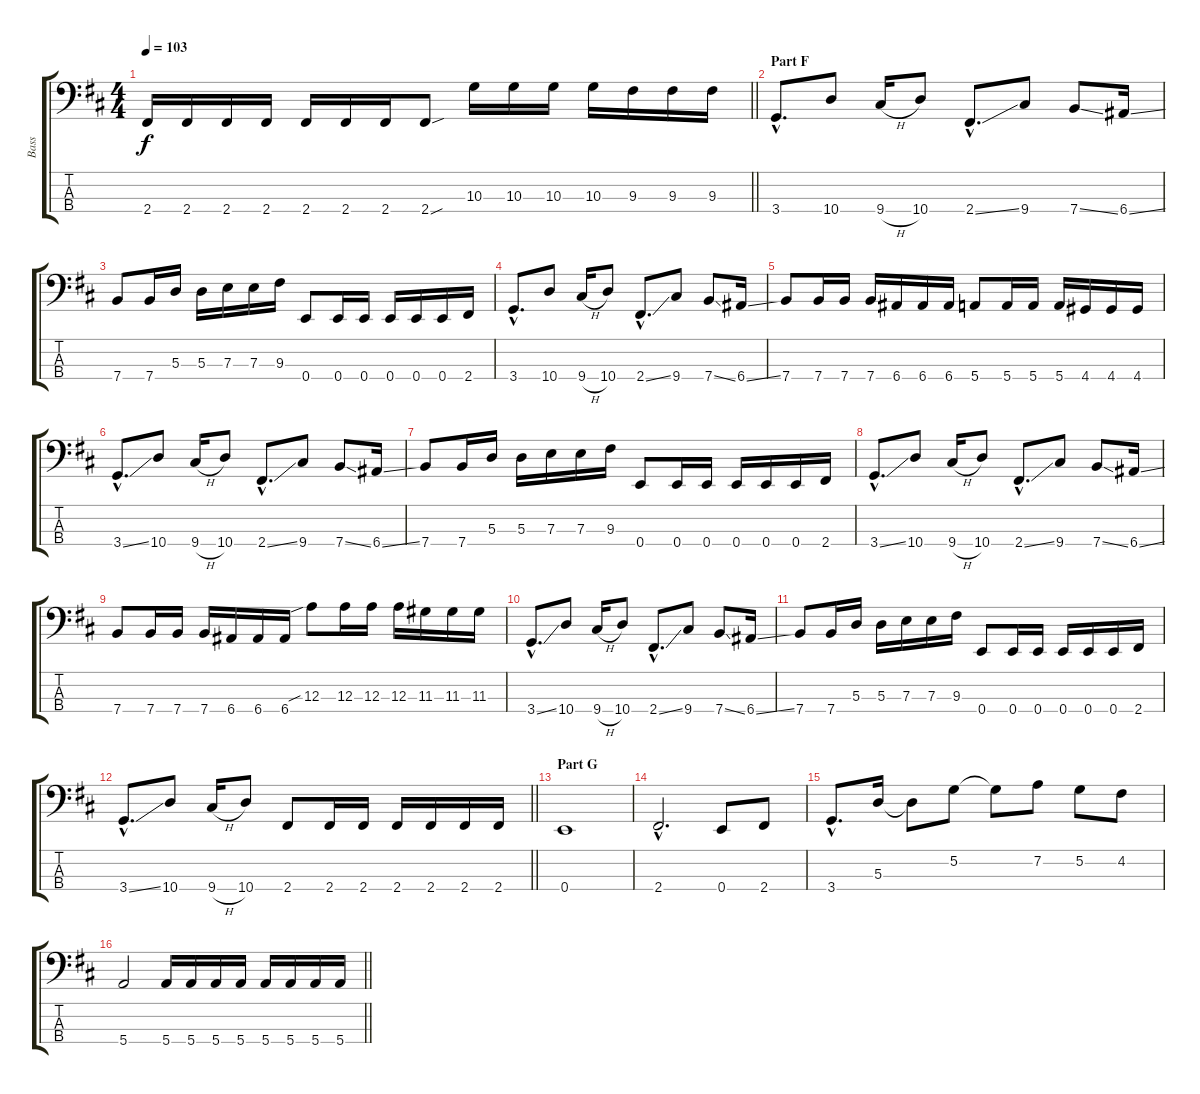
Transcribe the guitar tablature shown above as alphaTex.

\track ("Bass" "Bass") {instrument electricbasspick}
\staff {score tabs}
\tuning (G2 D2 A1 E1) {hide}
\ts (4 4)
\tempo 103
\clef f4
\barLineRight lightlight
\ks d
2.4.16{dy f} 2.4.16 2.4.16 2.4.16 2.4.16 2.4.16 2.4.16 2.4{sou}.8 10.3.16 10.3.16 10.3.16 10.3.16 9.3.16 9.3.16 9.3.16 |
\section ("" "Part F")
3.4{hac}.8{d} 10.4.8 9.4{h}.16 10.4.8 2.4{ss hac}.8{d} 9.4.8 7.4{ss}.8 6.4{ss}.16 |
7.4.8 7.4.16 5.3.16 5.3.16 7.3.16 7.3.16 9.3.16 0.4.8 0.4.16 0.4.16 0.4.16 0.4.16 0.4.16 2.4.16 |
3.4{hac}.8{d} 10.4.8 9.4{h}.16 10.4.8 2.4{ss hac}.8{d} 9.4.8 7.4{ss}.8 6.4{ss}.16 |
7.4.8 7.4.16 7.4.16 7.4.16 6.4.16 6.4.16 6.4.16 5.4.8 5.4.16 5.4.16 5.4.16 4.4.16 4.4.16 4.4.16 |
3.4{ss hac}.8{d} 10.4.8 9.4{h}.16 10.4.8 2.4{ss hac}.8{d} 9.4.8 7.4{ss}.8 6.4{ss}.16 |
7.4.8 7.4.16 5.3.16 5.3.16 7.3.16 7.3.16 9.3.16 0.4.8 0.4.16 0.4.16 0.4.16 0.4.16 0.4.16 2.4.16 |
3.4{ss hac}.8{d} 10.4.8 9.4{h}.16 10.4.8 2.4{ss hac}.8{d} 9.4.8 7.4{ss}.8 6.4{ss}.16 |
7.4.8 7.4.16 7.4.16 7.4.16 6.4.16 6.4.16 6.4.16 12.3{sib}.8 12.3.16 12.3.16 12.3.16 11.3.16 11.3.16 11.3.16 |
3.4{ss hac}.8{d} 10.4.8 9.4{h}.16 10.4.8 2.4{ss hac}.8{d} 9.4.8 7.4{ss}.8 6.4{ss}.16 |
7.4.8 7.4.16 5.3.16 5.3.16 7.3.16 7.3.16 9.3.16 0.4.8 0.4.16 0.4.16 0.4.16 0.4.16 0.4.16 2.4.16 |
\barLineRight lightlight
3.4{ss hac}.8{d} 10.4.8 9.4{h}.16 10.4.8 2.4.8 2.4.16 2.4.16 2.4.16 2.4.16 2.4.16 2.4.16 |
\section ("" "Part G")
0.4.1 |
2.4{hac}.2{d} 0.4.8 2.4.8 |
3.4{hac}.8{d} 5.3.16 5.3{t}.8 5.2.8 5.2{t}.8 7.2.8 5.2.8 4.2.8 |
\barLineRight lightlight
5.4.2 5.4.16 5.4.16 5.4.16 5.4.16 5.4.16 5.4.16 5.4.16 5.4.16
